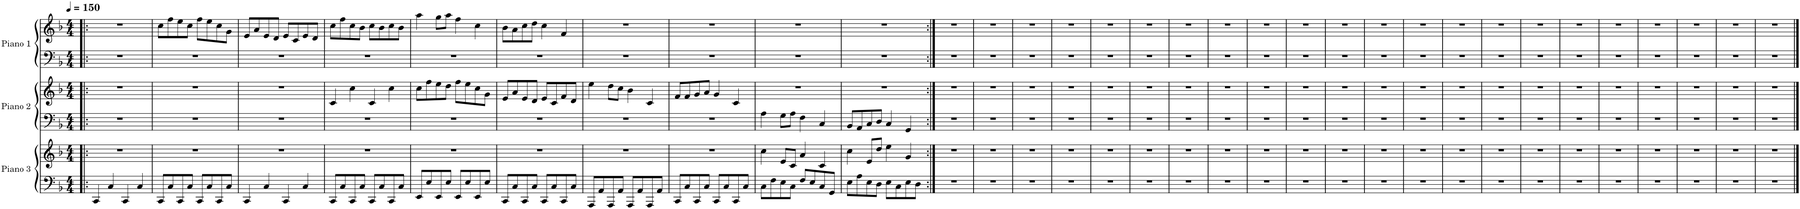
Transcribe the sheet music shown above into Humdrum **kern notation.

**kern	**kern	**kern	**kern	**kern	**kern
*part3	*part3	*part2	*part2	*part1	*part1
*staff6	*staff5	*staff4	*staff3	*staff2	*staff1
*I"Piano 3	*	*I"Piano 2	*	*I"Piano 1	*
*I'Pno. 3	*	*I'Pno. 2	*	*I'Pno. 1	*
*clefF4	*clefG2	*clefF4	*clefG2	*clefF4	*clefG2
*k[b-]	*k[b-]	*k[b-]	*k[b-]	*k[b-]	*k[b-]
*M4/4	*M4/4	*M4/4	*M4/4	*M4/4	*M4/4
*MM150	*MM150	*MM150	*MM150	*MM150	*MM150
=1!|:	=1!|:	=1!|:	=1!|:	=1!|:	=1!|:
4CC/	1r	1r	1r	1r	1r
4C/	.	.	.	.	.
4CC/	.	.	.	.	.
4C/	.	.	.	.	.
=2	=2	=2	=2	=2	=2
8CC/L	1r	1r	1r	1r	8cc\L
8C/	.	.	.	.	8ff\
8CC/	.	.	.	.	8ee\
8C/J	.	.	.	.	8cc\J
8CC/L	.	.	.	.	8ff\L
8C/	.	.	.	.	8ee\
8CC/	.	.	.	.	8cc\
8C/J	.	.	.	.	8g\J
=3	=3	=3	=3	=3	=3
4CC/	1r	1r	1r	1r	8e/L
.	.	.	.	.	8a/
4C/	.	.	.	.	8e/
.	.	.	.	.	8d/J
4CC/	.	.	.	.	8e/L
.	.	.	.	.	8c/
4C/	.	.	.	.	8e/
.	.	.	.	.	8d/J
=4	=4	=4	=4	=4	=4
8CC/L	1r	1r	4c/	1r	8cc\L
8C/	.	.	.	.	8ff\
8CC/	.	.	4cc\	.	8cc\
8C/J	.	.	.	.	8b-\J
8CC/L	.	.	4c/	.	8cc\L
8C/	.	.	.	.	8b-\
8CC/	.	.	4cc\	.	8cc\
8C/J	.	.	.	.	8b-\J
=5	=5	=5	=5	=5	=5
8EE/L	1r	1r	8cc\L	1r	4aa\
8E/	.	.	8ff\	.	.
8EE/	.	.	8ee\	.	8gg\L
8E/J	.	.	8dd\J	.	8aa\J
8EE/L	.	.	8ff\L	.	4ff\
8E/	.	.	8ee\	.	.
8EE/	.	.	8cc\	.	4cc\
8E/J	.	.	8g\J	.	.
=6	=6	=6	=6	=6	=6
8CC/L	1r	1r	8e/L	1r	8b-\L
8C/	.	.	8a/	.	8a\
8CC/	.	.	8e/	.	8cc\
8C/J	.	.	8d/J	.	8dd\J
8CC/L	.	.	8e/L	.	4cc\
8C/	.	.	8c/	.	.
8CC/	.	.	8f/	.	4f/
8C/J	.	.	8d/J	.	.
=7	=7	=7	=7	=7	=7
8AAA/L	1r	1r	4ee\	1r	1r
8AA/	.	.	.	.	.
8AAA/	.	.	8dd\L	.	.
8AA/J	.	.	8cc\J	.	.
8AAA/L	.	.	4b-\	.	.
8AA/	.	.	.	.	.
8AAA/	.	.	4c/	.	.
8AA/J	.	.	.	.	.
=8	=8	=8	=8	=8	=8
8CC/L	1r	1r	8f/L	1r	1r
8C/	.	.	8f/	.	.
8CC/	.	.	8g/	.	.
8C/J	.	.	8a/J	.	.
8CC/L	.	.	4g/	.	.
8C/	.	.	.	.	.
8CC/	.	.	4c/	.	.
8C/J	.	.	.	.	.
=9	=9	=9	=9	=9	=9
8C\L	4cc\	4A\	1r	1r	1r
8F\	.	.	.	.	.
8E\	8e/L	8G\L	.	.	.
8C\J	8c/J	8A\J	.	.	.
8F/L	4a/	4F\	.	.	.
8E/	.	.	.	.	.
8C/	4c/	4C/	.	.	.
8GG/J	.	.	.	.	.
=10	=10	=10	=10	=10	=10
8E\L	4cc\	8BB-/L	1r	1r	1r
8A\	.	8AA/	.	.	.
8E\	8e/L	8C/	.	.	.
8D\J	8dd/J	8D/J	.	.	.
8E\L	4ee\	4C/	.	.	.
8C\	.	.	.	.	.
8E\	4g/	4GG/	.	.	.
8D\J	.	.	.	.	.
=11:|!	=11:|!	=11:|!	=11:|!	=11:|!	=11:|!
1r	1r	1r	1r	1r	1r
=12	=12	=12	=12	=12	=12
1r	1r	1r	1r	1r	1r
=13	=13	=13	=13	=13	=13
1r	1r	1r	1r	1r	1r
=14	=14	=14	=14	=14	=14
1r	1r	1r	1r	1r	1r
=15	=15	=15	=15	=15	=15
1r	1r	1r	1r	1r	1r
=16	=16	=16	=16	=16	=16
1r	1r	1r	1r	1r	1r
=17	=17	=17	=17	=17	=17
1r	1r	1r	1r	1r	1r
=18	=18	=18	=18	=18	=18
1r	1r	1r	1r	1r	1r
=19	=19	=19	=19	=19	=19
1r	1r	1r	1r	1r	1r
=20	=20	=20	=20	=20	=20
1r	1r	1r	1r	1r	1r
=21	=21	=21	=21	=21	=21
1r	1r	1r	1r	1r	1r
=22	=22	=22	=22	=22	=22
1r	1r	1r	1r	1r	1r
=23	=23	=23	=23	=23	=23
1r	1r	1r	1r	1r	1r
=24	=24	=24	=24	=24	=24
1r	1r	1r	1r	1r	1r
=25	=25	=25	=25	=25	=25
1r	1r	1r	1r	1r	1r
=26	=26	=26	=26	=26	=26
1r	1r	1r	1r	1r	1r
=27	=27	=27	=27	=27	=27
1r	1r	1r	1r	1r	1r
=28	=28	=28	=28	=28	=28
1r	1r	1r	1r	1r	1r
=29	=29	=29	=29	=29	=29
1r	1r	1r	1r	1r	1r
=30	=30	=30	=30	=30	=30
1r	1r	1r	1r	1r	1r
=31	=31	=31	=31	=31	=31
1r	1r	1r	1r	1r	1r
=32	=32	=32	=32	=32	=32
1r	1r	1r	1r	1r	1r
==	==	==	==	==	==
*-	*-	*-	*-	*-	*-
